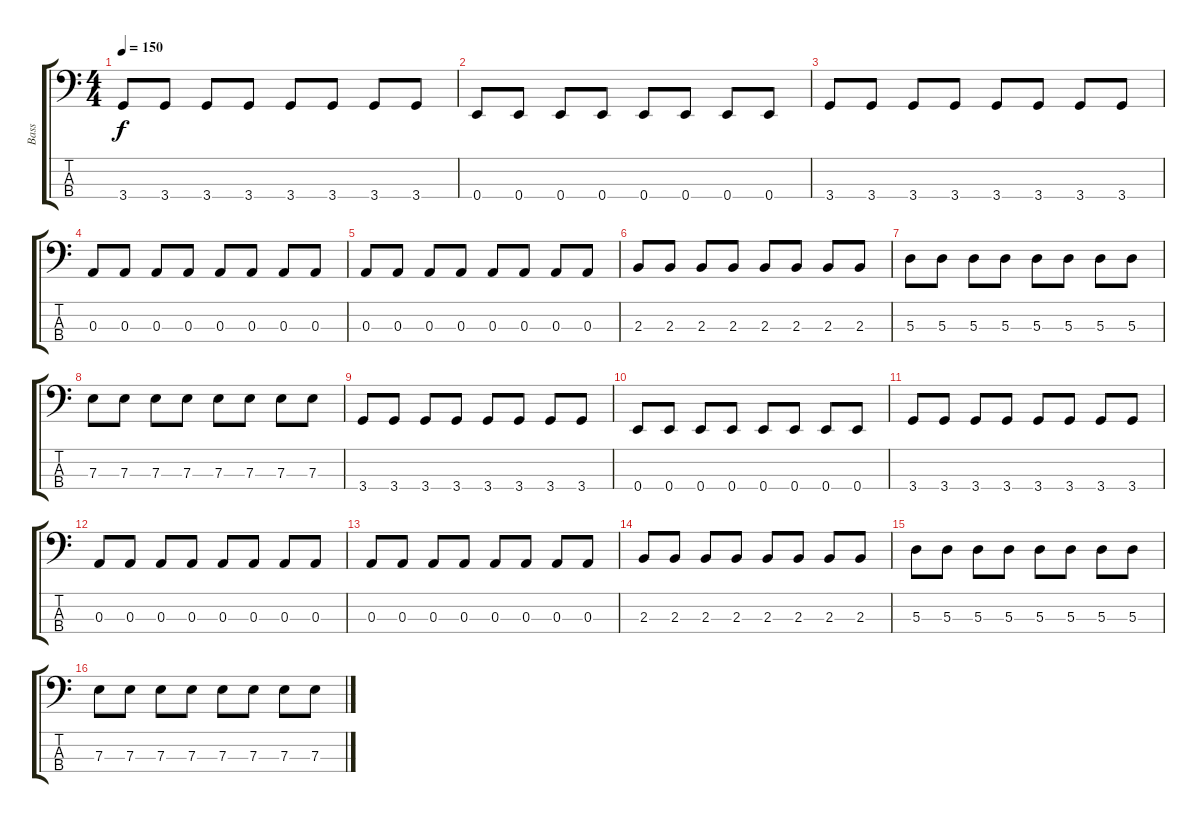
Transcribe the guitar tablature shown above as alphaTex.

\track ("Bass" "Bass") {instrument electricbassfinger}
\staff {score tabs}
\tuning (G2 D2 A1 E1) {hide}
\ts (4 4)
\tempo 150
\clef f4
\ks c
3.4.8{dy f} 3.4.8 3.4.8 3.4.8 3.4.8 3.4.8 3.4.8 3.4.8 |
0.4.8 0.4.8 0.4.8 0.4.8 0.4.8 0.4.8 0.4.8 0.4.8 |
3.4.8 3.4.8 3.4.8 3.4.8 3.4.8 3.4.8 3.4.8 3.4.8 |
0.3.8 0.3.8 0.3.8 0.3.8 0.3.8 0.3.8 0.3.8 0.3.8 |
0.3.8 0.3.8 0.3.8 0.3.8 0.3.8 0.3.8 0.3.8 0.3.8 |
2.3.8 2.3.8 2.3.8 2.3.8 2.3.8 2.3.8 2.3.8 2.3.8 |
5.3.8 5.3.8 5.3.8 5.3.8 5.3.8 5.3.8 5.3.8 5.3.8 |
7.3.8 7.3.8 7.3.8 7.3.8 7.3.8 7.3.8 7.3.8 7.3.8 |
3.4.8 3.4.8 3.4.8 3.4.8 3.4.8 3.4.8 3.4.8 3.4.8 |
0.4.8 0.4.8 0.4.8 0.4.8 0.4.8 0.4.8 0.4.8 0.4.8 |
3.4.8 3.4.8 3.4.8 3.4.8 3.4.8 3.4.8 3.4.8 3.4.8 |
0.3.8 0.3.8 0.3.8 0.3.8 0.3.8 0.3.8 0.3.8 0.3.8 |
0.3.8 0.3.8 0.3.8 0.3.8 0.3.8 0.3.8 0.3.8 0.3.8 |
2.3.8 2.3.8 2.3.8 2.3.8 2.3.8 2.3.8 2.3.8 2.3.8 |
5.3.8 5.3.8 5.3.8 5.3.8 5.3.8 5.3.8 5.3.8 5.3.8 |
7.3.8 7.3.8 7.3.8 7.3.8 7.3.8 7.3.8 7.3.8 7.3.8
